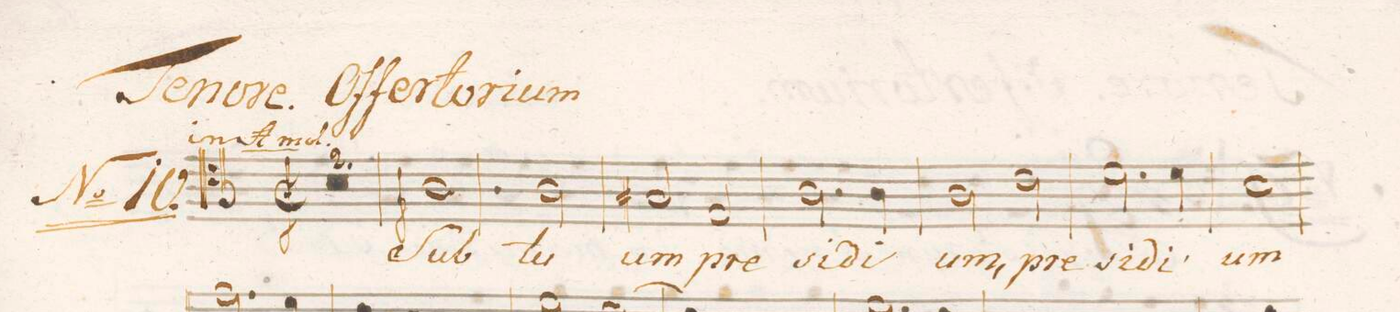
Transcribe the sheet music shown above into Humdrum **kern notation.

**kern	**text	**dynam
*I"Tenore.	*	*
*clefC4	*	*
*k[]	*	*
*met(c|)	*	*
*M2/2	*	*
*2\right	*	*
0r	.	.
=2	=2	=2
=3	=3	=3
[y1A	Sub	f
=4	=4	=4
2A\]	.	.
2A\	tu-	.
=5	=5	=5
2G#X/	-um	.
2E/	pre-	.
=6	=6	=6
2.A\	-si-	.
4A\	-di-	.
=7	=7	=7
2A\	-um,	.
2c\	pre-	.
=8	=8	=8
2.d\	-si-	.
4d\	-di-	.
=9	=9	=9
1B	-um	.
=10	=10	=10
*-	*-	*-
